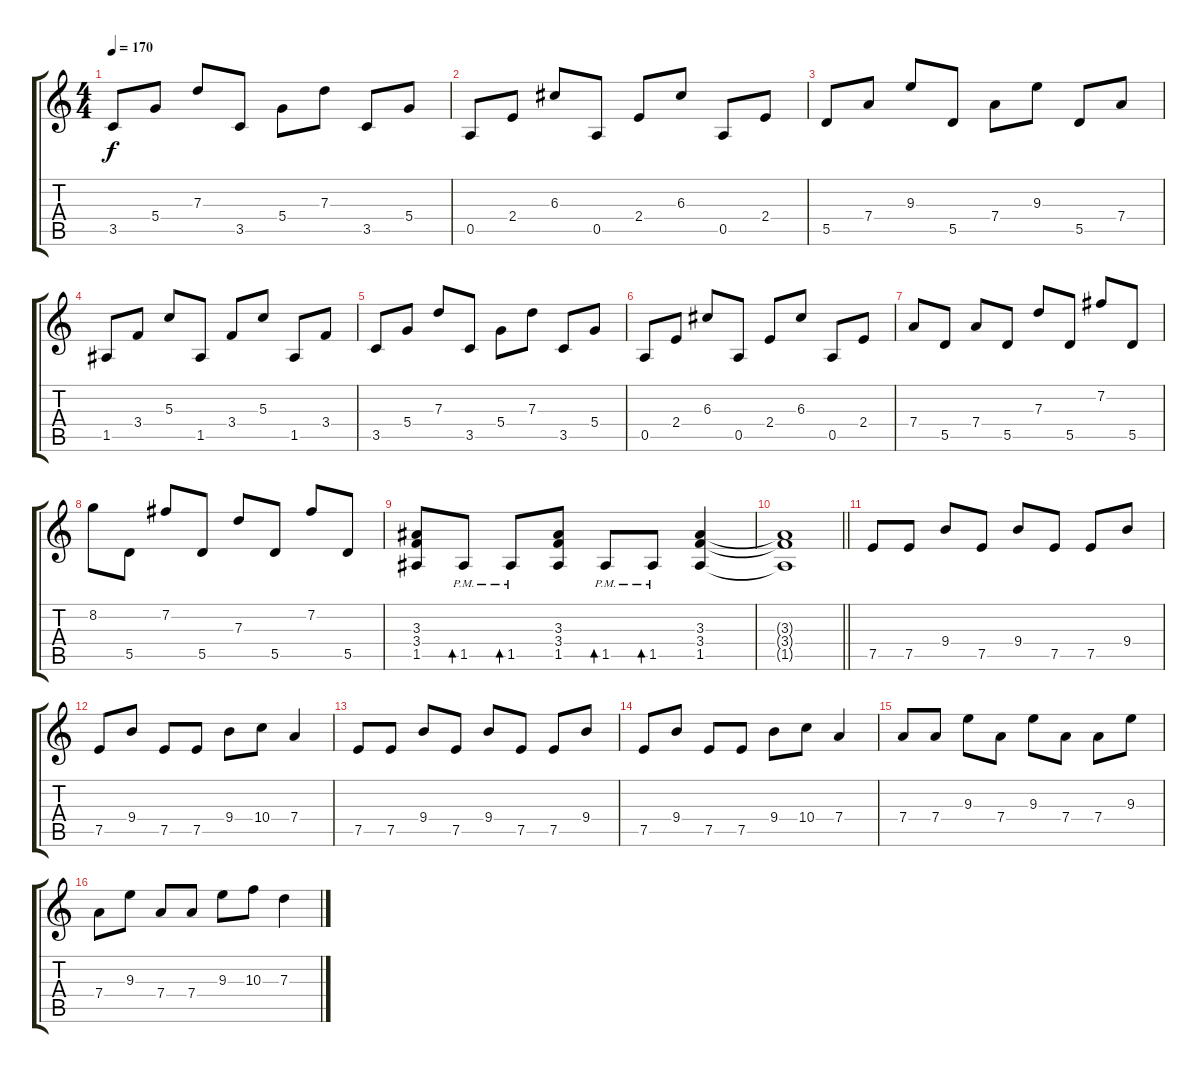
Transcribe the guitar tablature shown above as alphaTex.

\track "" {instrument distortionguitar}
\staff {score tabs}
\tuning (E4 B3 G3 D3 A2 E2) {hide}
\ts (4 4)
\tempo 170
\clef g2
\ks c
3.5.8{dy f} 5.4.8 7.3.8 3.5.8 5.4.8 7.3.8 3.5.8 5.4.8 |
0.5.8 2.4.8 6.3.8 0.5.8 2.4.8 6.3.8 0.5.8 2.4.8 |
5.5.8 7.4.8 9.3.8 5.5.8 7.4.8 9.3.8 5.5.8 7.4.8 |
1.5.8 3.4.8 5.3.8 1.5.8 3.4.8 5.3.8 1.5.8 3.4.8 |
3.5.8 5.4.8 7.3.8 3.5.8 5.4.8 7.3.8 3.5.8 5.4.8 |
0.5.8 2.4.8 6.3.8 0.5.8 2.4.8 6.3.8 0.5.8 2.4.8 |
7.4.8 5.5.8 7.4.8 5.5.8 7.3.8 5.5.8 7.2.8 5.5.8 |
8.2.8 5.5.8 7.2.8 5.5.8 7.3.8 5.5.8 7.2.8 5.5.8 |
(3.3 3.4 1.5).8 1.5{pm}.8{bd 240} 1.5{pm}.8{bd 240} (3.3 3.4 1.5).8 1.5{pm}.8{bd 240} 1.5{pm}.8{bd 240} (3.3 3.4 1.5).4 |
\barLineRight lightlight
(3.3{t} 3.4{t} 1.5{t}).1 |
\section ("" "")
7.5.8 7.5.8 9.4.8 7.5.8 9.4.8 7.5.8 7.5.8 9.4.8 |
7.5.8 9.4.8 7.5.8 7.5.8 9.4.8 10.4.8 7.4.4 |
7.5.8 7.5.8 9.4.8 7.5.8 9.4.8 7.5.8 7.5.8 9.4.8 |
7.5.8 9.4.8 7.5.8 7.5.8 9.4.8 10.4.8 7.4.4 |
7.4.8 7.4.8 9.3.8 7.4.8 9.3.8 7.4.8 7.4.8 9.3.8 |
7.4.8 9.3.8 7.4.8 7.4.8 9.3.8 10.3.8 7.3.4
